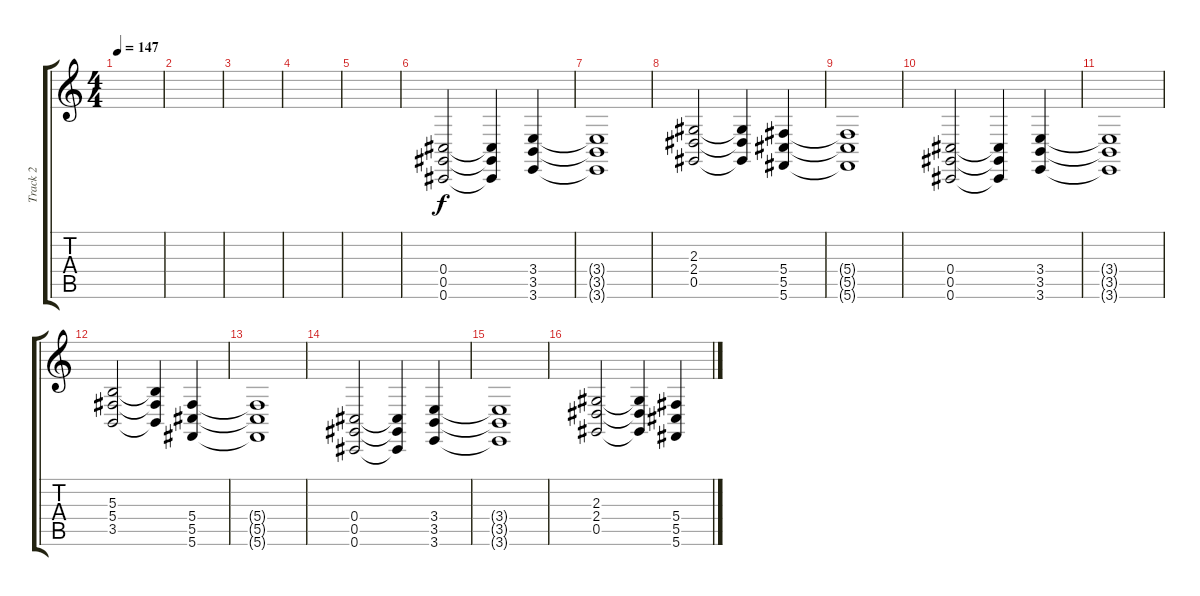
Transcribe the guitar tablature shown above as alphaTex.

\track ("Track 2" "Track 2") {instrument electricgrandpiano}
\staff {score tabs}
\tuning (Eb4 Bb3 Gb3 Db3 Ab2 Db2) {hide}
\ts (4 4)
\tempo 147
\clef g2
\ks c
|
|
|
|
|
(0.4 0.5 0.6).2 (0.4{t} 0.5{t} 0.6{t}).4 (3.4 3.5 3.6).4 |
(3.4{t} 3.5{t} 3.6{t}).1 |
(2.3 2.4 0.5).2 (2.3{t} 2.4{t} 0.5{t}).4 (5.4 5.5 5.6).4 |
(5.4{t} 5.5{t} 5.6{t}).1 |
(0.4 0.5 0.6).2 (0.4{t} 0.5{t} 0.6{t}).4 (3.4 3.5 3.6).4 |
(3.4{t} 3.5{t} 3.6{t}).1 |
(5.3 5.4 3.5).2 (5.3{t} 5.4{t} 3.5{t}).4 (5.4 5.5 5.6).4 |
(5.4{t} 5.5{t} 5.6{t}).1 |
(0.4 0.5 0.6).2 (0.4{t} 0.5{t} 0.6{t}).4 (3.4 3.5 3.6).4 |
(3.4{t} 3.5{t} 3.6{t}).1 |
(2.3 2.4 0.5).2 (2.3{t} 2.4{t} 0.5{t}).4 (5.4 5.5 5.6).4
